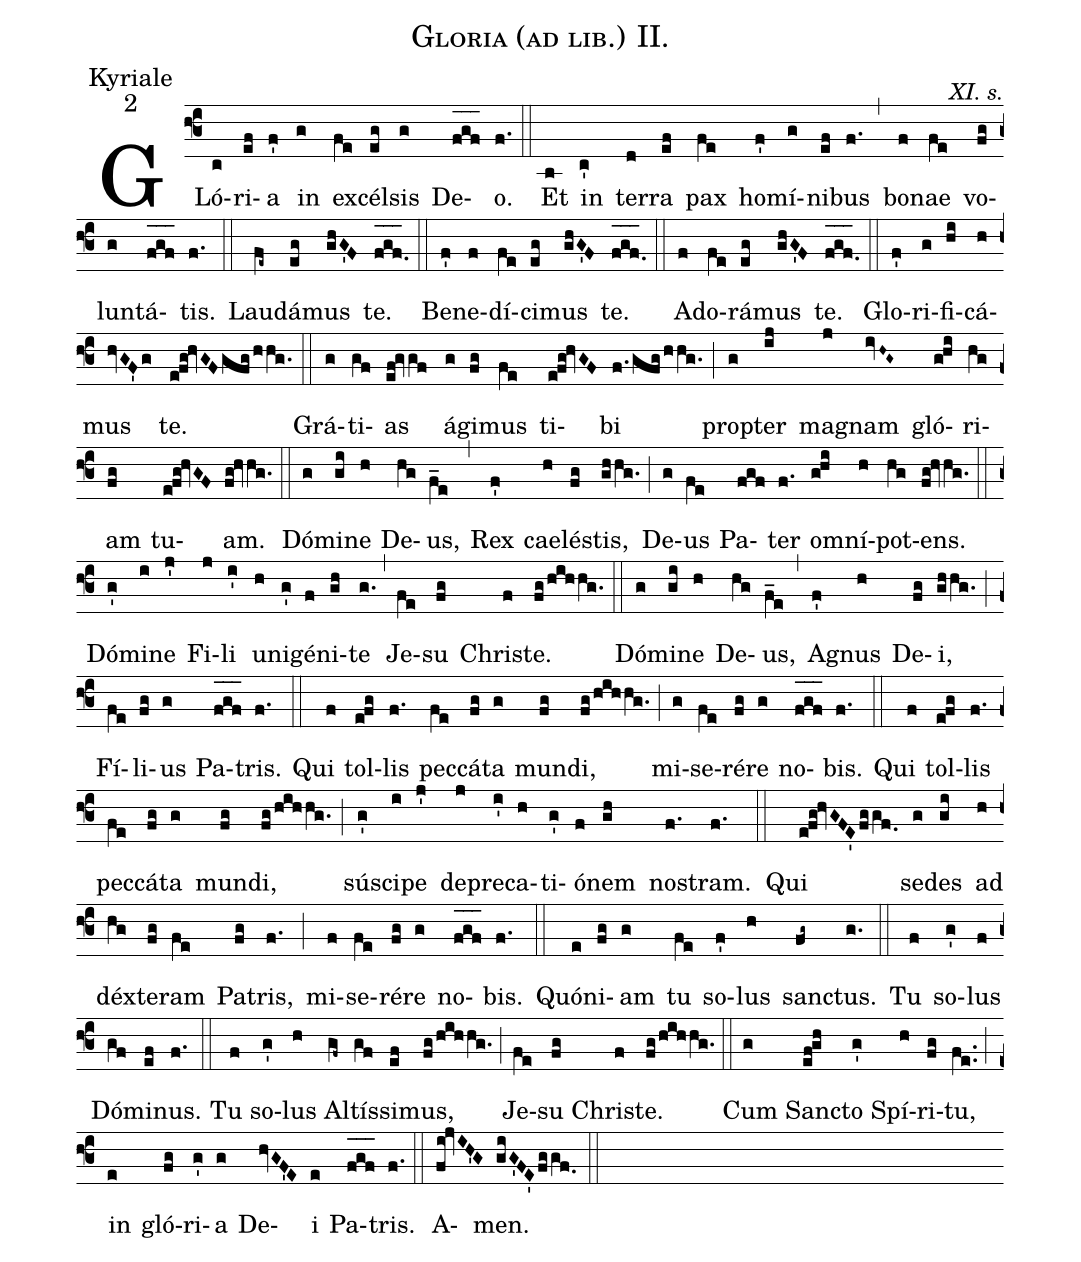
name:Gloria (ad lib.) II.;
office-part:Kyriale;
mode:2;
commentary:XI. s.;
%%
(f3) GLó(c)ri(ef)a(f') in(g) ex(fe)cél(eg)sis(g) De(f_[oh:h]g_[oh:h]f_[oh:h])o.(f.) (::) Et(b) in(c') ter(d)ra(ef) pax(fe) ho(f')mí(g)ni(ef)bus(f.) (,) bo(f)nae(fe) vo(fg)lun(g)tá(f_[oh:h]g_[oh:h]f_[oh:h])tis.(f.) (::) Lau(fe~)dá(eg)mus(ghG'F) te.(f_[oh:h]g_[oh:h]f._[oh:h]) (::) Be(f')ne(f)dí(fe)ci(eg)mus(ghG'F) te.(f_[oh:h]g_[oh:h]f._[oh:h]) (::) Ad(f)o(fe)rá(eg)mus(ghG'F) te.(f_[oh:h]g_[oh:h]f._[oh:h]) (::) Glo(f')ri(g)fi(hi)cá(h)mus(hvGF'g) te.(efg!hvGFgfghhg.) (::) Grá(g)ti(gf)as(ef!gvgf) á(g)gi(fg)mus(fe) ti(efg!hvGF)bi(f./gfghhg.) (;) pro(g)pter(ij) ma(j)gnam(ivH~G~) gló(ghi)ri(hg)am(fg) tu(efg!hvGF)am.(fg!hvhg.) (::) Dó(g)mi(gi)ne(h) De(hg)us,(f_e) (,) Rex(f') cae(h)lé(fg)stis,(ghhg.) (;) De(g)us(fe) Pa(fgf)ter(f.) o(ghi)mní(h)pot(hg)ens.(fg!hvhg.) (::) Dó(g')mi(i)ne(j') Fi(j)li(i') u(h)ni(g')gé(f)ni(gh)te(g.) (,) Je(fe)su(fg) Chri(f)ste.(fg/hihhg.) (::) Dó(g)mi(gi)ne(h) De(hg)us,(f_e) (,) A(f')gnus(h) De(fg)i,(ghhg.) (;) Fí(fe)li(fg)us(g) Pa(f_[oh:h]g_[oh:h]f_[oh:h])tris.(f.) (::) Qui(f) tol(efg)lis(f.) pec(fe)cá(fg)ta(g) mun(fg)di,(fg/hihhg.) (;) mi(g)se(fe)ré(fg)re(g) no(f_[oh:h]g_[oh:h]f_[oh:h])bis.(f.) (::) Qui(f) tol(efg)lis(f.) pec(fe)cá(fg)ta(g) mun(fg)di,(fg/hihhg.) (;) sús(g')ci(i)pe(j') de(j)pre(i')ca(h)ti(g')ó(f)nem(gh) no(f.)stram.(f.) (::) Qui(efg!hvGFE'fggf.0) se(g)des(gi) ad(h) déx(hg)te(fg)ram(fe) Pa(fg)tris,(f.) (;) mi(f)se(fe)ré(fg)re(g) no(f_[oh:h]g_[oh:h]f_[oh:h])bis.(f.) (::) Quó(e)ni(fg)am(g) tu(fe) so(f')lus(h) san(fg~)ctus.(g.) (::) Tu(f) so(g')lus(f) Dó(gf)mi(ef)nus.(f.) (::) Tu(f) so(g')lus(h) Al(gf~)tís(gf)si(ef)mus,(fg/hihhg.) (;) Je(fe)su(fg) Chri(f)ste.(fg/hihhg.) (::) Cum(g) San(ef!gh)cto(g') Spí(h)ri(fg)tu,(fe..) (;) in(e) gló(fg)ri(g')a(g) De(hvGF'E)i(e) Pa(f_[oh:h]g_[oh:h]f_[oh:h])tris.(f.) (::) A(fi!jvIH'G)men.(giG'FE'fggf.0) (::)
